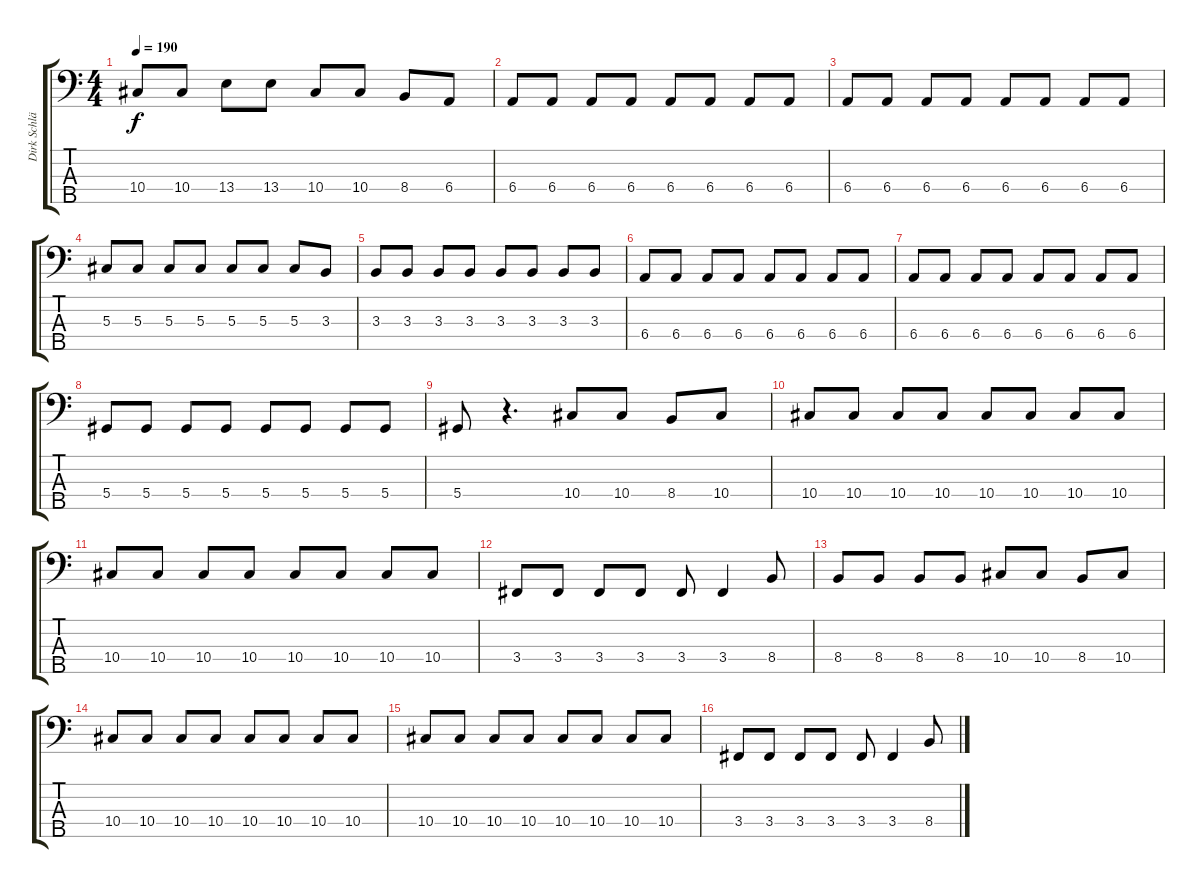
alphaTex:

\track ("Dirk Schlächter" "Dirk Schlä") {instrument electricbasspick}
\staff {score tabs}
\tuning (Gb2 Db2 Ab1 Eb1 Bb0) {hide}
\ts (4 4)
\tempo 190
\clef f4
\ks c
10.4.8{dy f} 10.4.8 13.4.8 13.4.8 10.4.8 10.4.8 8.4.8 6.4.8 |
6.4.8 6.4.8 6.4.8 6.4.8 6.4.8 6.4.8 6.4.8 6.4.8 |
6.4.8 6.4.8 6.4.8 6.4.8 6.4.8 6.4.8 6.4.8 6.4.8 |
5.3.8 5.3.8 5.3.8 5.3.8 5.3.8 5.3.8 5.3.8 3.3.8 |
3.3.8 3.3.8 3.3.8 3.3.8 3.3.8 3.3.8 3.3.8 3.3.8 |
6.4.8 6.4.8 6.4.8 6.4.8 6.4.8 6.4.8 6.4.8 6.4.8 |
6.4.8 6.4.8 6.4.8 6.4.8 6.4.8 6.4.8 6.4.8 6.4.8 |
5.4.8 5.4.8 5.4.8 5.4.8 5.4.8 5.4.8 5.4.8 5.4.8 |
5.4.8 r.4{d} 10.4.8 10.4.8 8.4.8 10.4.8 |
10.4.8 10.4.8 10.4.8 10.4.8 10.4.8 10.4.8 10.4.8 10.4.8 |
10.4.8 10.4.8 10.4.8 10.4.8 10.4.8 10.4.8 10.4.8 10.4.8 |
3.4.8 3.4.8 3.4.8 3.4.8 3.4.8 3.4.4 8.4.8 |
8.4.8 8.4.8 8.4.8 8.4.8 10.4.8 10.4.8 8.4.8 10.4.8 |
10.4.8 10.4.8 10.4.8 10.4.8 10.4.8 10.4.8 10.4.8 10.4.8 |
10.4.8 10.4.8 10.4.8 10.4.8 10.4.8 10.4.8 10.4.8 10.4.8 |
3.4.8 3.4.8 3.4.8 3.4.8 3.4.8 3.4.4 8.4.8
